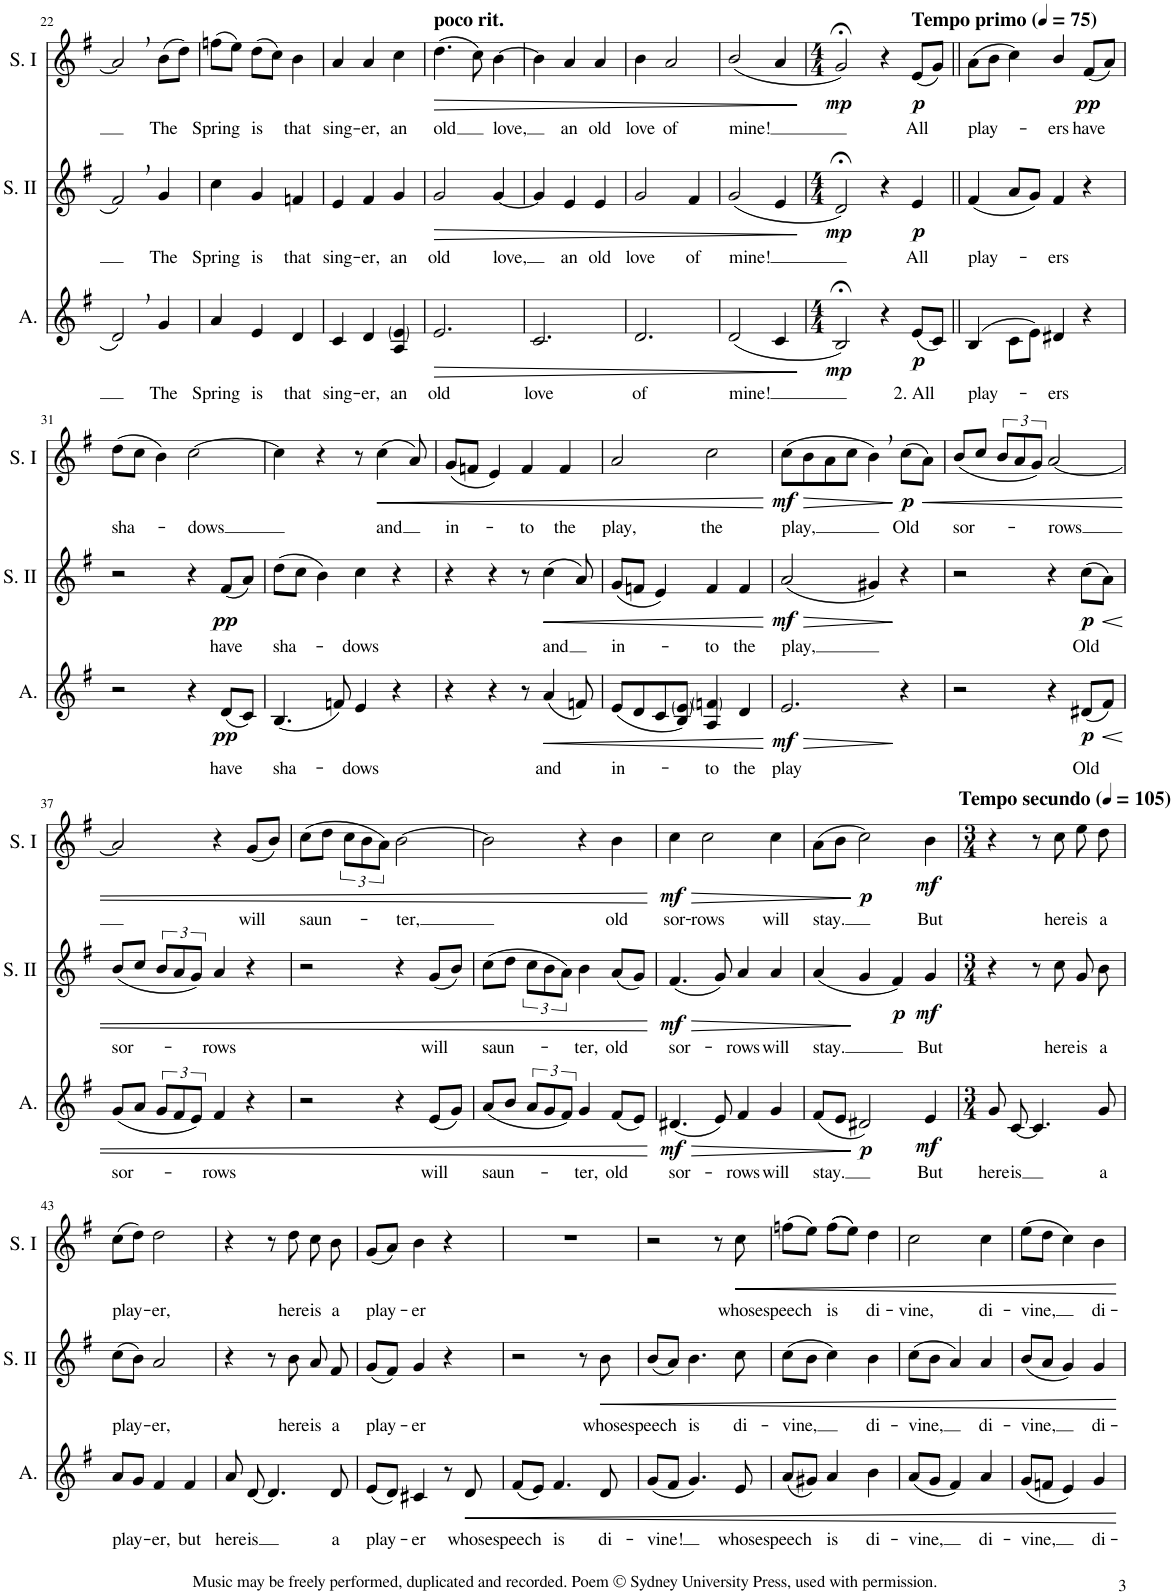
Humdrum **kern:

**kern	**text	**dynam	**kern	**text	**dynam	**kern	**text	**dynam
*part3	*part3	*part3	*part2	*part2	*part2	*part1	*part1	*part1
*staff3	*staff3	*staff3	*staff2	*staff2	*staff2	*staff1	*staff1	*staff1
*I"Alto	*	*	*I"Soprano II	*	*	*I"Soprano I	*	*
*I'A.	*	*	*I'S. II	*	*	*I'S. I	*	*
!!LO:PB:g=z
*clefG2	*	*	*clefG2	*	*	*clefG2	*	*
*k[f#]	*	*	*k[f#]	*	*	*k[f#]	*	*
*M3/4	*	*	*M3/4	*	*	*M3/4	*	*
=22	=22	=22	=22	=22	=22	=22	=22	=22
2d,/	.	.	2f#,/	.	.	2a,/]	.	.
!	!LO:LY:b	!	!	!LO:LY:b	!	!	!LO:LY:b	!
4g/	The	.	4g/	The	.	(8b\L	The	.
.	.	.	.	.	.	8dd\J)	.	.
=23	=23	=23	=23	=23	=23	=23	=23	=23
!	!LO:LY:b	!	!	!LO:LY:b	!	!	!LO:LY:b	!
4a/	Spring	.	4cc\	Spring	.	(8ffn\L	Spring	.
.	.	.	.	.	.	8ee\J)	.	.
!	!LO:LY:b	!	!	!LO:LY:b	!	!	!LO:LY:b	!
4e/	is	.	4g/	is	.	(8dd\L	is	.
.	.	.	.	.	.	8cc\J)	.	.
!	!LO:LY:b	!	!	!LO:LY:b	!	!	!LO:LY:b	!
4d/	that	.	4fn/	that	.	4b\	that	.
=24	=24	=24	=24	=24	=24	=24	=24	=24
!	!LO:LY:b	!	!	!LO:LY:b	!	!	!LO:LY:b	!
4c/	sing-	.	4e/	sing-	.	4a/	sing-	.
!	!LO:LY:b	!	!	!LO:LY:b	!	!	!LO:LY:b	!
4d/	-er,	.	4f#/	-er,	.	4a/	-er,	.
!	!LO:LY:b	!	!	!LO:LY:b	!	!	!LO:LY:b	!
4A/ 4e/	an	.	4g/	an	.	4cc\	an	.
=25	=25	=25	=25	=25	=25	=25	=25	=25
!	!	!	!	!	!	!LO:TX:a:B:t=poco rit.	!	!
!	!LO:LY:b	!LO:HP:b	!	!LO:LY:b	!LO:HP:b	!	!LO:LY:b	!LO:HP:b
2.e/	old	>	2g/	old	>	(4.dd\	old	>
.	.	.	.	.	.	8cc\)	.	.
!	!	!	!	!LO:LY:b	!	!	!LO:LY:b	!
.	.	.	[4g/	love,	.	[4b\	love,	.
=26	=26	=26	=26	=26	=26	=26	=26	=26
!	!LO:LY:b	!	!	!	!	!	!	!
2.c/	love	.	4g/]	.	.	4b\]	.	.
!	!	!	!	!LO:LY:b	!	!	!LO:LY:b	!
.	.	.	4e/	an	.	4a/	an	.
!	!	!	!	!LO:LY:b	!	!	!LO:LY:b	!
.	.	.	4e/	old	.	4a/	old	.
=27	=27	=27	=27	=27	=27	=27	=27	=27
!	!LO:LY:b	!	!	!LO:LY:b	!	!	!LO:LY:b	!
2.d/	of	.	2g/	love	.	4b\	love	.
!	!	!	!	!	!	!	!LO:LY:b	!
.	.	.	.	.	.	2a/	of	.
!	!	!	!	!LO:LY:b	!	!	!	!
.	.	.	4f#/	of	.	.	.	.
=28	=28	=28	=28	=28	=28	=28	=28	=28
!	!LO:LY:b	!	!	!LO:LY:b	!	!	!LO:LY:b	!
(2d/	mine!	.	(2g/	mine!	.	(2b/	mine!	.
4c/	.	.	4e/	.	.	4a/	.	.
.	.	]	.	.	]	.	.	]
=29	=29	=29	=29	=29	=29	=29	=29	=29
*M4/4	*	*	*M4/4	*	*	*M4/4	*	*
!	!	!LO:DY:b	!	!	!LO:DY:b	!	!	!LO:DY:b
2B;</)	.	mp	2d;</)	.	mp	2g;</)	.	mp
4r	.	.	4r	.	.	4r	.	.
*	*	*	*	*	*	*MM75	*	*
!	!	!	!	!	!	!LO:TX:a:B:t=Tempo primo	!	!
!	!LO:LY:b	!LO:DY:b	!	!LO:LY:b	!LO:DY:b	!	!LO:LY:b	!LO:DY:b
(8e/L	2. All	p	4e/	All	p	(8e/L	All	p
8c/J)	.	.	.	.	.	8g/J)	.	.
=30||	=30||	=30||	=30||	=30||	=30||	=30||	=30||	=30||
!	!LO:LY:b	!	!	!LO:LY:b	!	!	!LO:LY:b	!
(4B/	play-	.	(4f#/	play-	.	(8a\L	play-	.
.	.	.	.	.	.	8b\J	.	.
8c\L	.	.	8a/L	.	.	4cc\)	.	.
8e\J)	.	.	8g/J)	.	.	.	.	.
!	!LO:LY:b	!	!	!LO:LY:b	!	!	!LO:LY:b	!
4d#X/	-ers	.	4f#/	-ers	.	4b/	-ers	.
!	!	!	!	!	!	!	!LO:LY:b	!LO:DY:b
4r	.	.	4r	.	.	(8f#/L	have	pp
.	.	.	.	.	.	8a/J)	.	.
!!LO:LB:g=z
=31	=31	=31	=31	=31	=31	=31	=31	=31
!	!	!	!	!	!	!	!LO:LY:b	!
2r	.	.	2r	.	.	(8dd\L	sha-	.
.	.	.	.	.	.	8cc\J	.	.
.	.	.	.	.	.	4b\)	.	.
!	!	!	!	!	!	!	!LO:LY:b	!
4r	.	.	4r	.	.	[2cc\	-dows	.
!	!LO:LY:b	!LO:DY:b	!	!LO:LY:b	!LO:DY:b	!	!	!
(8d/L	have	pp	(8f#/L	have	pp	.	.	.
8c/J)	.	.	8a/J)	.	.	.	.	.
=32	=32	=32	=32	=32	=32	=32	=32	=32
!	!LO:LY:b	!	!	!LO:LY:b	!	!	!	!
(4.B/	sha-	.	(8dd\L	sha-	.	4cc\]	.	.
.	.	.	8cc\J	.	.	.	.	.
.	.	.	4b\)	.	.	4r	.	.
8fn/)	.	.	.	.	.	.	.	.
!	!LO:LY:b	!	!	!LO:LY:b	!	!	!	!
4e/	-dows	.	4cc\	-dows	.	8r	.	.
!	!	!	!	!	!	!	!LO:LY:b	!LO:HP:b
.	.	.	.	.	.	(4cc\	and	<
4r	.	.	4r	.	.	.	.	.
.	.	.	.	.	.	8a/)	.	.
=33	=33	=33	=33	=33	=33	=33	=33	=33
!	!	!	!	!	!	!	!LO:LY:b	!
4r	.	.	4r	.	.	(8g/L	in-	.
.	.	.	.	.	.	8fn/J	.	.
4r	.	.	4r	.	.	4e/)	.	.
!	!	!	!	!	!	!	!LO:LY:b	!
8r	.	.	8r	.	.	4f/	-to	.
!	!LO:LY:b	!LO:HP:b	!	!LO:LY:b	!LO:HP:b	!	!	!
(4a/	and	<	(4cc\	and	<	.	.	.
!	!	!	!	!	!	!	!LO:LY:b	!
.	.	.	.	.	.	4f/	the	.
8fn/)	.	.	8a/)	.	.	.	.	.
=34	=34	=34	=34	=34	=34	=34	=34	=34
!	!LO:LY:b	!	!	!LO:LY:b	!	!	!LO:LY:b	!
(8e/L	in-	.	(8g/L	in-	.	2a/	play,	.
8d/	.	.	8fn/J	.	.	.	.	.
8c/	.	.	4e/)	.	.	.	.	.
8B/ 8e/J)	.	.	.	.	.	.	.	.
!	!LO:LY:b	!	!	!LO:LY:b	!	!	!LO:LY:b	!
4A/ 4fn/	-to	.	4f/	to	.	2cc\	the	.
!	!LO:LY:b	!	!	!LO:LY:b	!	!	!	!
4d/	the	.	4f/	-the	.	.	.	.
.	.	[	.	.	[	.	.	[
=35	=35	=35	=35	=35	=35	=35	=35	=35
!	!LO:LY:b	!LO:HP:b	!	!LO:LY:b	!LO:HP:b	!	!LO:LY:b	!LO:HP:b
!	!	!LO:DY:n=1:b	!	!	!LO:DY:n=1:b	!	!	!LO:DY:n=1:b
2.e/	play	> mf	(2a/	play,	> mf	(8cc\L	play,	> mf
.	.	.	.	.	.	8b\	.	.
.	.	.	.	.	.	8a\	.	.
.	.	.	.	.	.	8cc\J	.	.
.	.	.	4g#X/)	.	.	4b,\)	.	.
!	!	!	!	!	!	!	!LO:LY:b	!LO:DY:n=2:b
4r	.	]	4r	.	]	(8cc\L	Old	] p
!	!	!	!	!	!	!	!	!LO:HP:b
.	.	.	.	.	.	8a\J)	.	<
=36	=36	=36	=36	=36	=36	=36	=36	=36
!	!	!	!	!	!	!	!LO:LY:b	!
2r	.	.	2r	.	.	(<8b/L	sor-	.
.	.	.	.	.	.	8cc/J	.	.
.	.	.	.	.	.	12b/L	.	.
.	.	.	.	.	.	12a/	.	.
.	.	.	.	.	.	12g/J)	.	.
!	!	!	!	!	!	!	!LO:LY:b	!
4r	.	.	4r	.	.	[2a/	-rows	.
!	!LO:LY:b	!LO:DY:b	!	!LO:LY:b	!LO:DY:b	!	!	!
(8d#X/L	Old	p	(8cc\L	Old	p	.	.	.
!	!	!LO:HP:b	!	!	!LO:HP:b	!	!	!
8f#/J)	.	<	8a\J)	.	<	.	.	.
!!LO:LB:g=z
=37	=37	=37	=37	=37	=37	=37	=37	=37
!	!LO:LY:b	!	!	!LO:LY:b	!	!	!	!
(8g/L	sor-	.	(<8b/L	sor-	.	2a/]	.	.
8a/J	.	.	8cc/J	.	.	.	.	.
12g/L	.	.	12b/L	.	.	.	.	.
12f#/	.	.	12a/	.	.	.	.	.
12e/J)	.	.	12g/J)	.	.	.	.	.
!	!LO:LY:b	!	!	!LO:LY:b	!	!	!	!
4f#/	-rows	.	4a/	-rows	.	4r	.	.
!	!	!	!	!	!	!	!LO:LY:b	!
4r	.	.	4r	.	.	(8g/L	will	.
.	.	.	.	.	.	8b/J)	.	.
=38	=38	=38	=38	=38	=38	=38	=38	=38
!	!	!	!	!	!	!	!LO:LY:b	!
2r	.	.	2r	.	.	(8cc\L	saun-	.
.	.	.	.	.	.	8dd\J	.	.
.	.	.	.	.	.	12cc\L	.	.
.	.	.	.	.	.	12b\	.	.
.	.	.	.	.	.	12a\J)	.	.
!	!	!	!	!	!	!	!LO:LY:b	!
4r	.	.	4r	.	.	[2b\	-ter,	.
!	!LO:LY:b	!	!	!LO:LY:b	!	!	!	!
(8e/L	will	.	(8g/L	will	.	.	.	.
8g/J)	.	.	8b/J)	.	.	.	.	.
=39	=39	=39	=39	=39	=39	=39	=39	=39
!	!LO:LY:b	!	!	!LO:LY:b	!	!	!	!
(8a/L	saun-	.	(8cc\L	saun-	.	2b\]	.	.
8b/J	.	.	8dd\J	.	.	.	.	.
12a/L	.	.	12cc\L	.	.	.	.	.
12g/	.	.	12b\	.	.	.	.	.
12f#/J)	.	.	12a\J)	.	.	.	.	.
!	!LO:LY:b	!	!	!LO:LY:b	!	!	!	!
4g/	-ter,	.	4b\	-ter,	.	4r	.	.
!	!LO:LY:b	!	!	!LO:LY:b	!	!	!LO:LY:b	!
(8f#/L	old	.	(8a/L	old	.	4b\	old	.
8e/J)	.	.	8g/J)	.	.	.	.	.
.	.	[	.	.	[	.	.	[
=40	=40	=40	=40	=40	=40	=40	=40	=40
!	!LO:LY:b	!LO:HP:b	!	!LO:LY:b	!LO:HP:b	!	!LO:LY:b	!LO:HP:b
!	!	!LO:DY:n=1:b	!	!	!LO:DY:n=1:b	!	!	!LO:DY:n=1:b
(4.d#X/	sor-	> mf	(4.f#/	sor-	> mf	4cc\	sor-	> mf
!	!	!	!	!	!	!	!LO:LY:b	!
.	.	.	.	.	.	2cc\	-rows	.
8e/)	.	.	8g/)	.	.	.	.	.
!	!LO:LY:b	!	!	!LO:LY:b	!	!	!	!
4f#/	-rows	.	4a/	-rows	.	.	.	.
!	!LO:LY:b	!	!	!LO:LY:b	!	!	!LO:LY:b	!
4g/	will	.	4a/	will	.	4cc\	will	.
=41	=41	=41	=41	=41	=41	=41	=41	=41
!	!LO:LY:b	!	!	!LO:LY:b	!	!	!LO:LY:b	!
(8f#/L	stay.	.	(4a/	stay.	.	(8a\L	stay.	.
8e/J	.	.	.	.	.	8b\J	.	.
!	!	!LO:DY:n=1:b	!	!	!	!	!	!LO:DY:n=1:b
2d#X/)	.	] p	4g/	.	]	2cc\)	.	] p
!	!	!	!	!	!LO:DY:b	!	!	!
.	.	.	4f#/)	.	p	.	.	.
!	!LO:LY:b	!LO:DY:n=2:b	!	!LO:LY:b	!LO:DY:b	!	!LO:LY:b	!LO:DY:n=2:b
4e/	But	mf	4g/	But	mf	4b\	But	mf
=42	=42	=42	=42	=42	=42	=42	=42	=42
*M3/4	*	*	*M3/4	*	*	*M3/4	*	*
!	!LO:LY:b	!	!	!	!	!	!	!
8g/	here	.	4r	.	.	4r	.	.
!	!LO:LY:b	!	!	!	!	!	!	!
[8c/	is	.	.	.	.	.	.	.
*	*	*	*	*	*	*MM105	*	*
!	!	!	!	!	!	!LO:TX:a:B:t=Tempo secundo	!	!
4.c/]	.	.	8r	.	.	8r	.	.
!	!	!	!	!LO:LY:b	!	!	!LO:LY:b	!
.	.	.	8cc\	here	.	8cc\	here	.
!	!	!	!	!LO:LY:b	!	!	!LO:LY:b	!
.	.	.	8g/	is	.	8ee\	is	.
!	!LO:LY:b	!	!	!LO:LY:b	!	!	!LO:LY:b	!
8g/	a	.	8b\	a	.	8dd\	a	.
!!LO:LB:g=z
=43	=43	=43	=43	=43	=43	=43	=43	=43
!	!LO:LY:b	!	!	!LO:LY:b	!	!	!LO:LY:b	!
8a/L	play-	.	(8cc\L	play-	.	(8cc\L	play-	.
8g/J	.	.	8b\J)	.	.	8dd\J)	.	.
!	!LO:LY:b	!	!	!LO:LY:b	!	!	!LO:LY:b	!
4f#/	-er,	.	2a/	-er,	.	2dd\	-er,	.
!	!LO:LY:b	!	!	!	!	!	!	!
4f#/	but	.	.	.	.	.	.	.
=44	=44	=44	=44	=44	=44	=44	=44	=44
!	!LO:LY:b	!	!	!	!	!	!	!
8a/	here	.	4r	.	.	4r	.	.
!	!LO:LY:b	!	!	!	!	!	!	!
[8d/	is	.	.	.	.	.	.	.
4.d/]	.	.	8r	.	.	8r	.	.
!	!	!	!	!LO:LY:b	!	!	!LO:LY:b	!
.	.	.	8b\	here	.	8dd\	here	.
!	!	!	!	!LO:LY:b	!	!	!LO:LY:b	!
.	.	.	8a/	is	.	8cc\	is	.
!	!LO:LY:b	!	!	!LO:LY:b	!	!	!LO:LY:b	!
8d/	a	.	8f#/	a	.	8b\	a	.
=45	=45	=45	=45	=45	=45	=45	=45	=45
!	!LO:LY:b	!	!	!LO:LY:b	!	!	!LO:LY:b	!
(8e/L	play-	.	(8g/L	play-	.	(8g/L	play-	.
8d/J)	.	.	8f#/J)	.	.	8a/J)	.	.
!	!LO:LY:b	!	!	!LO:LY:b	!	!	!LO:LY:b	!
4c#X/	-er	.	4g/	-er	.	4b\	-er	.
8r	.	.	4r	.	.	4r	.	.
!	!LO:LY:b	!LO:HP:b	!	!	!	!	!	!
8d/	whose	<	.	.	.	.	.	.
=46	=46	=46	=46	=46	=46	=46	=46	=46
!	!LO:LY:b	!	!	!	!	!	!	!
(8f#/L	speech	.	2r	.	.	2.r	.	.
8e/J)	.	.	.	.	.	.	.	.
!	!LO:LY:b	!	!	!	!	!	!	!
4.f#/	is	.	.	.	.	.	.	.
.	.	.	8r	.	.	.	.	.
!	!LO:LY:b	!	!	!LO:LY:b	!LO:HP:b	!	!	!
8d/	di-	.	8b\	whose	<	.	.	.
=47	=47	=47	=47	=47	=47	=47	=47	=47
!	!LO:LY:b	!	!	!LO:LY:b	!	!	!	!
(8g/L	-vine!	.	(8b/L	speech	.	2r	.	.
8f#/J	.	.	8a/J)	.	.	.	.	.
!	!	!	!	!LO:LY:b	!	!	!	!
4.g/)	.	.	4.b\	is	.	.	.	.
.	.	.	.	.	.	8r	.	.
!	!LO:LY:b	!	!	!LO:LY:b	!	!	!LO:LY:b	!LO:HP:b
8e/	whose	.	8cc\	di-	.	8cc\	whose	<
=48	=48	=48	=48	=48	=48	=48	=48	=48
!	!LO:LY:b	!	!	!LO:LY:b	!	!	!LO:LY:b	!
(8a/L	speech	.	(8cc\L	-vine,	.	(8ffn\L	speech	.
8g#X/J)	.	.	8b\J	.	.	8ee\J)	.	.
!	!LO:LY:b	!	!	!	!	!	!LO:LY:b	!
4a/	is	.	4cc\)	.	.	((8ff\L	is	.
.	.	.	.	.	.	8ee\J))	.	.
!	!LO:LY:b	!	!	!LO:LY:b	!	!	!LO:LY:b	!
4b\	di-	.	4b\	di-	.	4dd\	di-	.
=49	=49	=49	=49	=49	=49	=49	=49	=49
!	!LO:LY:b	!	!	!LO:LY:b	!	!	!LO:LY:b	!
(8a/L	-vine,	.	(8cc\L	-vine,	.	2cc\	-vine,	.
8g/J	.	.	8b\J	.	.	.	.	.
4f#/)	.	.	4a/)	.	.	.	.	.
!	!LO:LY:b	!	!	!LO:LY:b	!	!	!LO:LY:b	!
4a/	di-	.	4a/	di-	.	4cc\	di-	.
=50	=50	=50	=50	=50	=50	=50	=50	=50
!	!LO:LY:b	!	!	!LO:LY:b	!	!	!LO:LY:b	!
(8g/L	-vine,	.	(8b/L	-vine,	.	(8ee\L	-vine,	.
8fn/J	.	.	8a/J	.	.	8dd\J	.	.
4e/)	.	.	4g/)	.	.	4cc\)	.	.
!	!LO:LY:b	!	!	!LO:LY:b	!	!	!LO:LY:b	!
4g/	di-	.	4g/	di-	.	4b\	di-	.
.	.	[	.	.	[	.	.	[
=	=	=	=	=	=	=	=	=
*-	*-	*-	*-	*-	*-	*-	*-	*-
